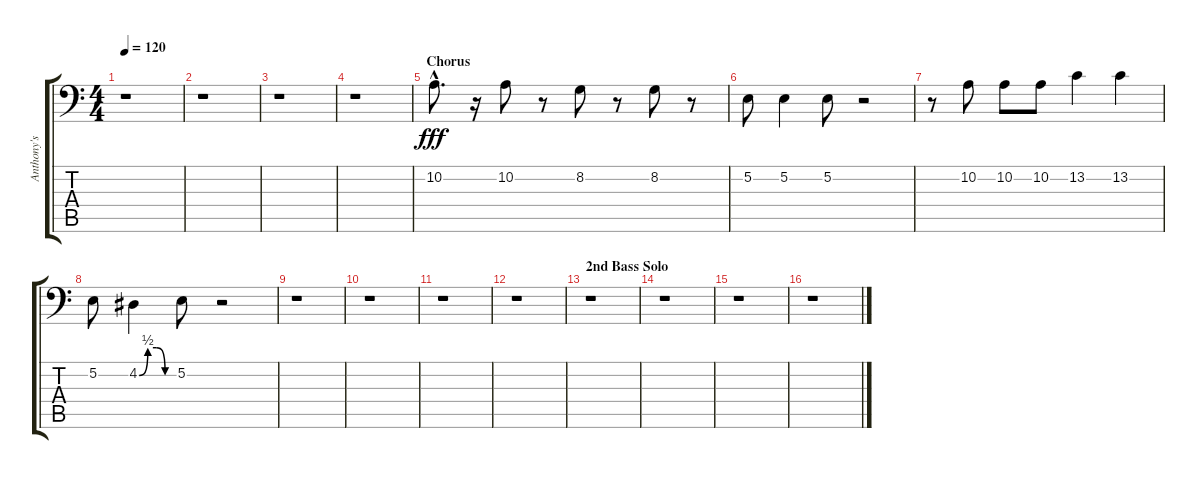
\track ("Anthony's Vocals" "Anthony's ") {instrument lead6voice}
\staff {score tabs}
\tuning (E3 B2 G2 D2 A1 E1) {hide}
\ts (4 4)
\tempo 120
\clef f4
\ks c
r.1{dy fff} |
r.1 |
r.1 |
r.1 |
\section ("" "Chorus")
10.2{hac}.8{d} r.16 10.2.8 r.8 8.2.8 r.8 8.2.8 r.8 |
5.2.8 5.2.4 5.2.8 r.2 |
r.8 10.2.8 10.2.8 10.2.8 13.2.4 13.2.4 |
5.2.8 4.2{be (custom 0 0 15 2 30 2 45 0 60 0)}.4 5.2.8 r.2 |
r.1 |
r.1 |
r.1 |
r.1 |
\section ("" "2nd Bass Solo")
r.1 |
r.1 |
r.1 |
r.1
